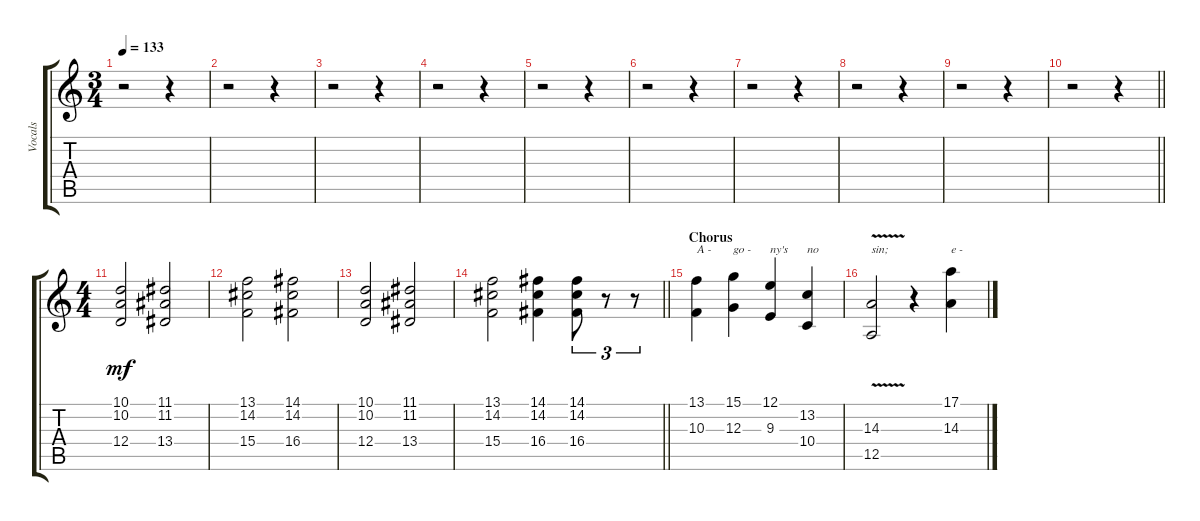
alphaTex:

\track ("Vocals" "Vocals") {instrument choiraahs}
\staff {score tabs}
\tuning (E4 B3 G3 D3 A2 E2) {hide}
\ts (3 4)
\tempo 133
\clef g2
\ks c
r.2{dy mf} r.4 |
r.2 r.4 |
r.2 r.4 |
r.2 r.4 |
r.2 r.4 |
r.2 r.4 |
r.2 r.4 |
r.2 r.4 |
r.2 r.4 |
\barLineRight lightlight
r.2 r.4 |
\ts (4 4)
\section ("" "")
(10.1 10.2 12.4).2{volume 13} (11.1 11.2 13.4).2 |
(13.1 14.2 15.4).2 (14.1 14.2 16.4).2 |
(10.1 10.2 12.4).2 (11.1 11.2 13.4).2 |
\barLineRight lightlight
(13.1 14.2 15.4).2 (14.1 14.2 16.4).4 (14.1 14.2 16.4).8{tu (3 2)} r.8{tu (3 2)} r.8{tu (3 2)} |
\section ("" "Chorus")
(13.1 10.3).4{txt "A -" volume 14} (15.1 12.3).4{txt "go -"} (12.1 9.3).4{txt "ny's"} (13.2 10.4).4{txt "no"} |
(14.3{v} 12.5{v}).2{txt "sin;"} r.4 (17.1 14.3).4{txt "e -"}
